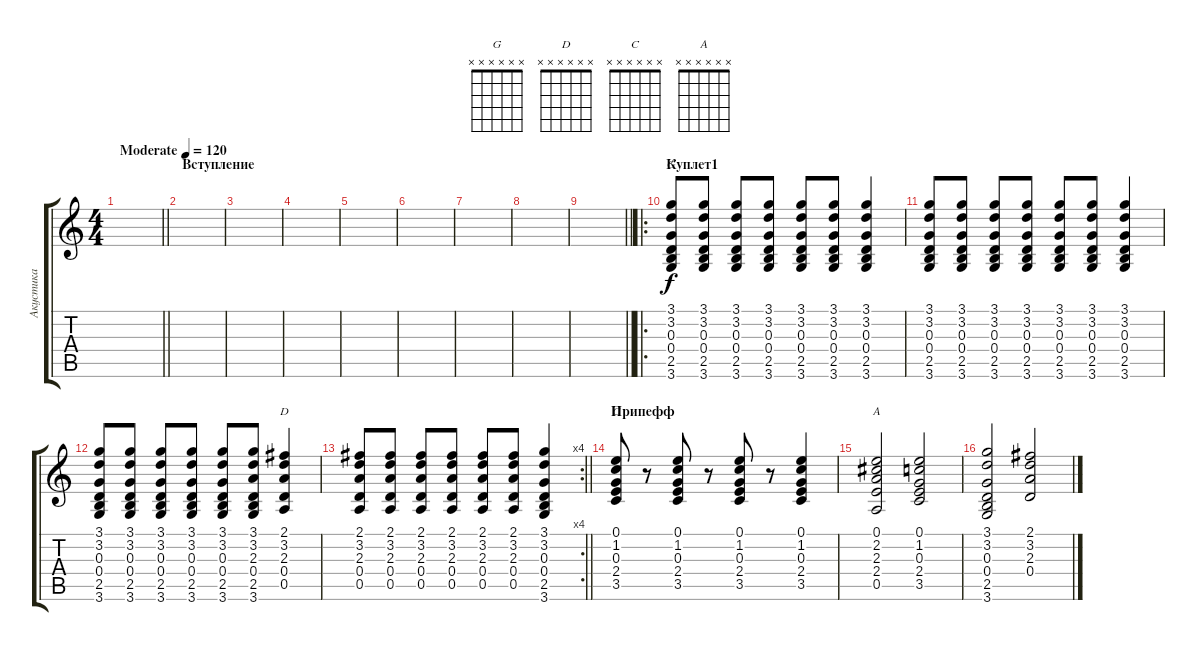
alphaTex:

\track ("Акустика" "Акустика") {instrument acousticguitarnylon}
\staff {score tabs}
\tuning (E4 B3 G3 D3 A2 E2) {hide}
\chord ("G" x x x x x x)
\chord ("D" x x x x x x)
\chord ("C" x x x x x x)
\chord ("A" x x x x x x)
\ts (4 4)
\tempo (120 "Moderate")
\clef g2
\barLineRight lightlight
\ks c
|
\section ("" "Вступление")
|
|
|
|
|
|
|
\barLineRight lightlight
|
\ro
\section ("" "Куплет1")
(3.1 3.2 0.3 0.4 2.5 3.6).8{ch "G"} (3.1 3.2 0.3 0.4 2.5 3.6).8 (3.1 3.2 0.3 0.4 2.5 3.6).8 (3.1 3.2 0.3 0.4 2.5 3.6).8 (3.1 3.2 0.3 0.4 2.5 3.6).8 (3.1 3.2 0.3 0.4 2.5 3.6).8 (3.1 3.2 0.3 0.4 2.5 3.6).4 |
(3.1 3.2 0.3 0.4 2.5 3.6).8 (3.1 3.2 0.3 0.4 2.5 3.6).8 (3.1 3.2 0.3 0.4 2.5 3.6).8 (3.1 3.2 0.3 0.4 2.5 3.6).8 (3.1 3.2 0.3 0.4 2.5 3.6).8 (3.1 3.2 0.3 0.4 2.5 3.6).8 (3.1 3.2 0.3 0.4 2.5 3.6).4 |
(3.1 3.2 0.3 0.4 2.5 3.6).8 (3.1 3.2 0.3 0.4 2.5 3.6).8 (3.1 3.2 0.3 0.4 2.5 3.6).8 (3.1 3.2 0.3 0.4 2.5 3.6).8 (3.1 3.2 0.3 0.4 2.5 3.6).8 (3.1 3.2 2.3 0.4 2.5 3.6).8 (2.1 3.2 2.3 0.4 0.5).4{ch "D"} |
\rc 4
\barLineRight lightlight
(2.1 3.2 2.3 0.4 0.5).8 (2.1 3.2 2.3 0.4 0.5).8 (2.1 3.2 2.3 0.4 0.5).8 (2.1 3.2 2.3 0.4 0.5).8 (2.1 3.2 2.3 0.4 0.5).8 (2.1 3.2 2.3 0.4 0.5).8 (3.1 3.2 0.3 0.4 2.5 3.6).4 |
\section ("" "Припефф")
(0.1 1.2 0.3 2.4 3.5).8{ch "C"} r.8 (0.1 1.2 0.3 2.4 3.5).8 r.8 (0.1 1.2 0.3 2.4 3.5).8 r.8 (0.1 1.2 0.3 2.4 3.5).4 |
(0.1 2.2 2.3 2.4 0.5).2{ch "A"} (0.1 1.2 0.3 2.4 3.5).2 |
(3.1 3.2 0.3 0.4 2.5 3.6).2 (2.1 3.2 2.3 0.4).2
